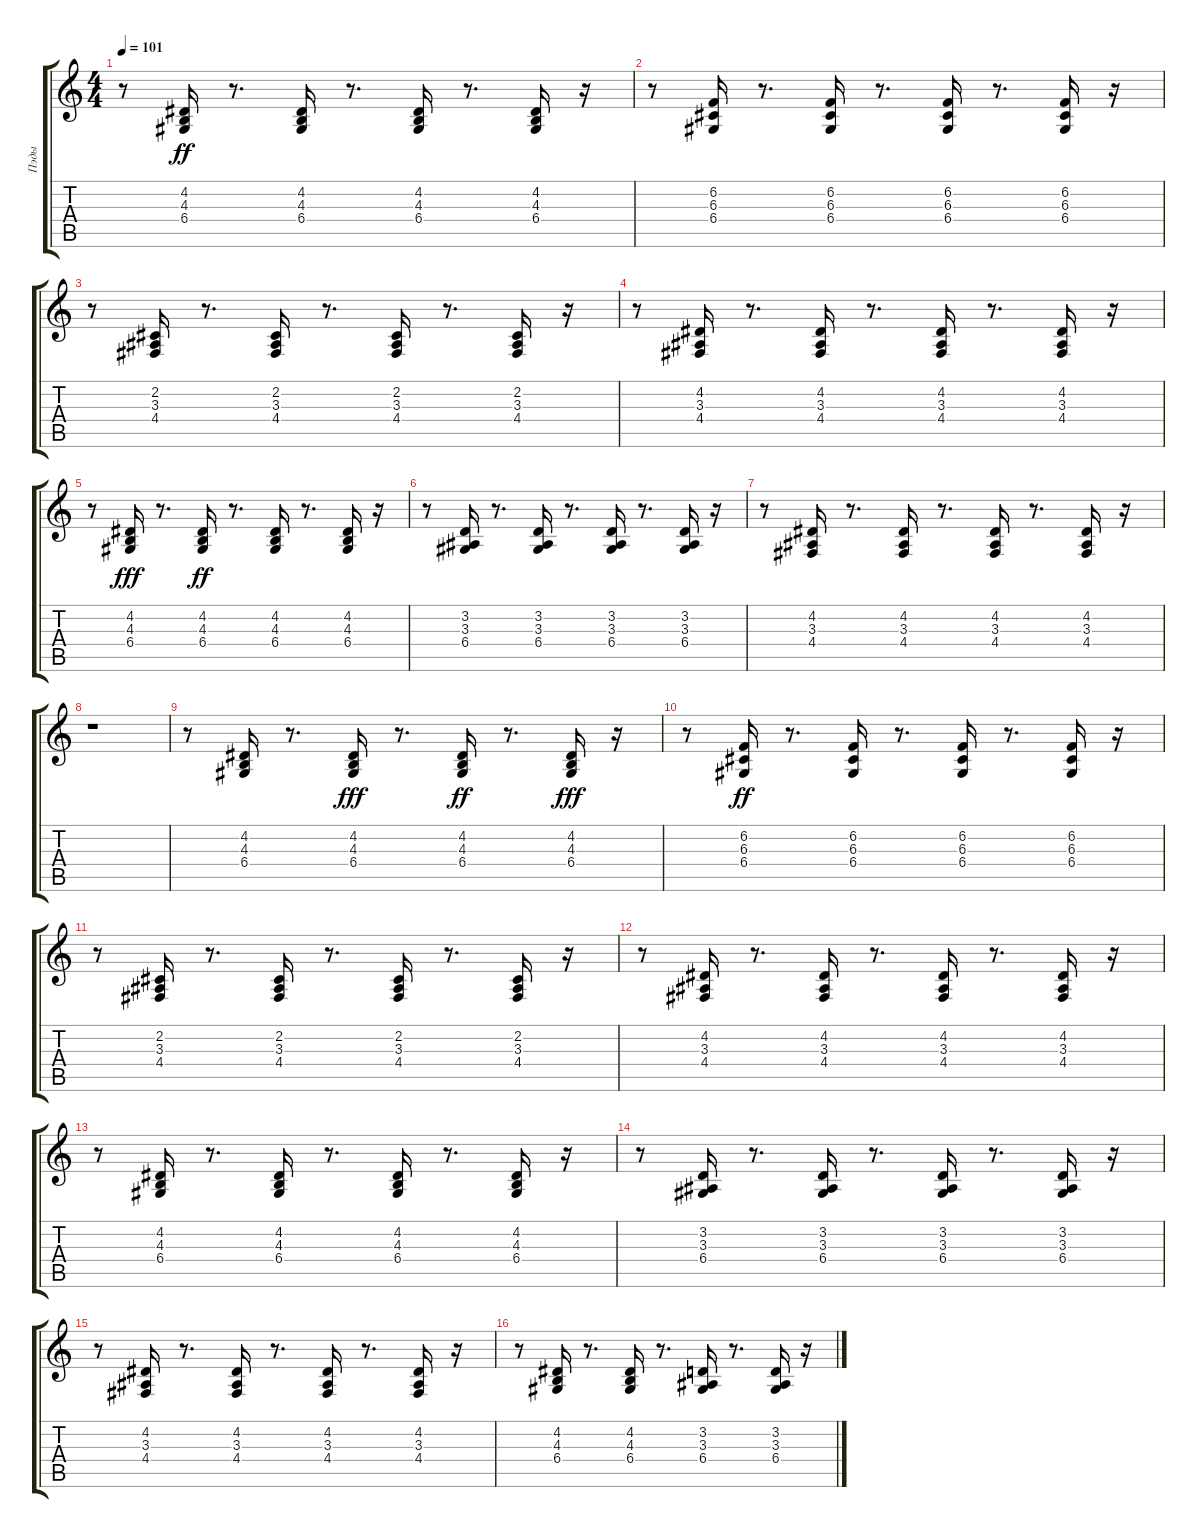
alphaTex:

\track ("Пэды" "Пэды") {instrument pad3polysynth}
\staff {score tabs}
\tuning (E4 B3 G3 D3 A2 E2) {hide}
\ts (4 4)
\tempo 101
\clef g2
\ks c
r.8{dy ff} (4.2 4.3 6.4).16 r.8{d} (4.2 4.3 6.4).16 r.8{d} (4.2 4.3 6.4).16 r.8{d} (4.2 4.3 6.4).16 r.16 |
r.8 (6.2 6.3 6.4).16 r.8{d} (6.2 6.3 6.4).16 r.8{d} (6.2 6.3 6.4).16 r.8{d} (6.2 6.3 6.4).16 r.16 |
r.8 (2.2 3.3 4.4).16 r.8{d} (2.2 3.3 4.4).16 r.8{d} (2.2 3.3 4.4).16 r.8{d} (2.2 3.3 4.4).16 r.16 |
r.8 (4.2 3.3 4.4).16 r.8{d} (4.2 3.3 4.4).16 r.8{d} (4.2 3.3 4.4).16 r.8{d} (4.2 3.3 4.4).16 r.16 |
r.8 (4.2 4.3 6.4).16{dy fff} r.8{d} (4.2 4.3 6.4).16{dy ff} r.8{d} (4.2 4.3 6.4).16 r.8{d} (4.2 4.3 6.4).16 r.16 |
r.8 (3.2 3.3 6.4).16 r.8{d} (3.2 3.3 6.4).16 r.8{d} (3.2 3.3 6.4).16 r.8{d} (3.2 3.3 6.4).16 r.16 |
r.8 (4.2 3.3 4.4).16 r.8{d} (4.2 3.3 4.4).16 r.8{d} (4.2 3.3 4.4).16 r.8{d} (4.2 3.3 4.4).16 r.16 |
r.1 |
r.8 (4.2 4.3 6.4).16 r.8{d} (4.2 4.3 6.4).16{dy fff} r.8{d} (4.2 4.3 6.4).16{dy ff} r.8{d} (4.2 4.3 6.4).16{dy fff} r.16 |
r.8 (6.2 6.3 6.4).16{dy ff} r.8{d} (6.2 6.3 6.4).16 r.8{d} (6.2 6.3 6.4).16 r.8{d} (6.2 6.3 6.4).16 r.16 |
r.8 (2.2 3.3 4.4).16 r.8{d} (2.2 3.3 4.4).16 r.8{d} (2.2 3.3 4.4).16 r.8{d} (2.2 3.3 4.4).16 r.16 |
r.8 (4.2 3.3 4.4).16 r.8{d} (4.2 3.3 4.4).16 r.8{d} (4.2 3.3 4.4).16 r.8{d} (4.2 3.3 4.4).16 r.16 |
r.8 (4.2 4.3 6.4).16 r.8{d} (4.2 4.3 6.4).16 r.8{d} (4.2 4.3 6.4).16 r.8{d} (4.2 4.3 6.4).16 r.16 |
r.8 (3.2 3.3 6.4).16 r.8{d} (3.2 3.3 6.4).16 r.8{d} (3.2 3.3 6.4).16 r.8{d} (3.2 3.3 6.4).16 r.16 |
r.8 (4.2 3.3 4.4).16 r.8{d} (4.2 3.3 4.4).16 r.8{d} (4.2 3.3 4.4).16 r.8{d} (4.2 3.3 4.4).16 r.16 |
r.8 (4.2 4.3 6.4).16 r.8{d} (4.2 4.3 6.4).16 r.8{d} (3.2 3.3 6.4).16 r.8{d} (3.2 3.3 6.4).16 r.16
